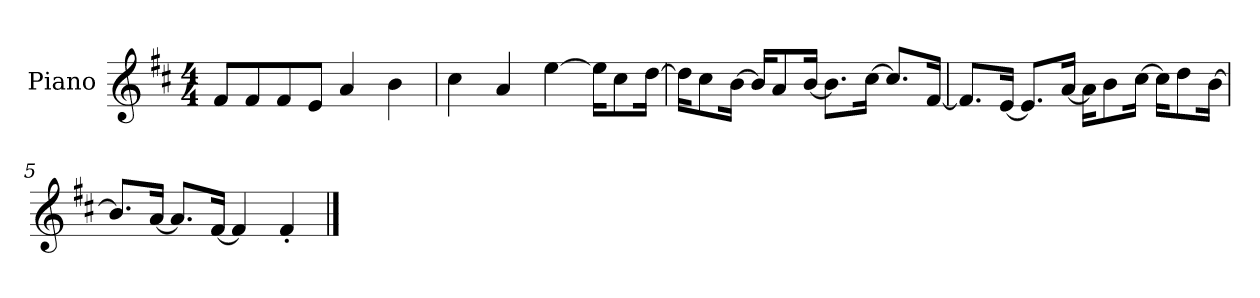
**kern
*part1
*staff1
*I"Piano
*I'P-no
*clefG2
*k[f#c#]
*M4/4
*MM90
=1
8f#/L
8f#/
8f#/
8e/J
4a/
4b\
=2
4cc#\
4a/
[4ee\
16ee\KL]
8cc#\
[16dd\Jk
=3
16dd\KL]
8cc#\
[16b\Jk
16b/KL]
8a/
[16b/Jk
8.b\L]
[16cc#\Jk
8.cc#/L]
[16f#/Jk
=4
8.f#/L]
[16e/Jk
8.e/L]
[16a/Jk
16a\KL]
8b\
[16cc#\Jk
16cc#\KL]
8dd\
[16b\Jk
!!LO:LB:g=z
=5
8.b/L]
[16a/Jk
8.a/L]
[16f#/Jk
4f#/]
4f#'/
==
*-
